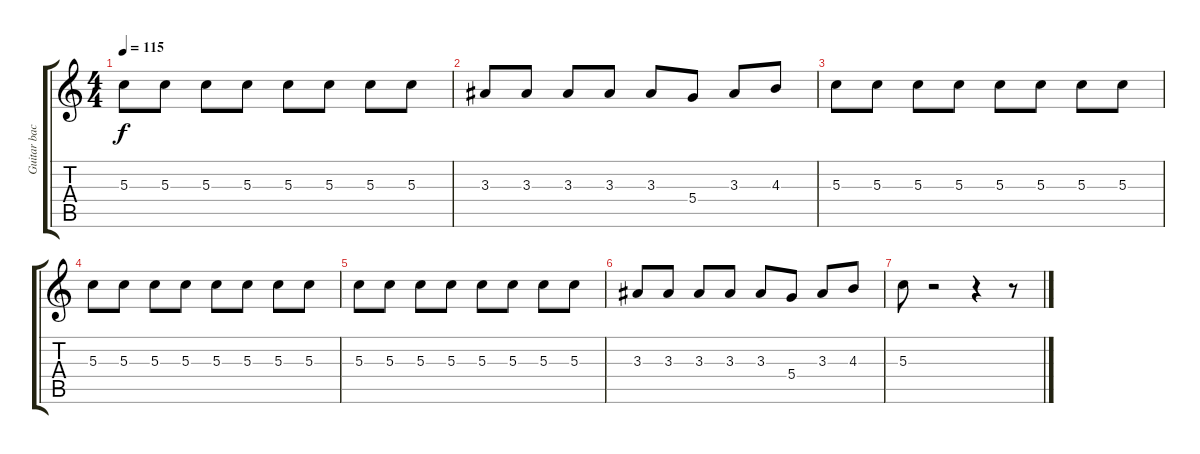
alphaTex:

\track ("Guitar background" "Guitar bac") {instrument electricguitarjazz}
\staff {score tabs}
\tuning (E4 B3 G3 D3 A2 E2) {hide}
\ts (4 4)
\tempo 115
\clef g2
\ks c
5.3.8{dy f} 5.3.8 5.3.8 5.3.8 5.3.8 5.3.8 5.3.8 5.3.8 |
3.3.8 3.3.8 3.3.8 3.3.8 3.3.8 5.4.8 3.3.8 4.3.8 |
5.3.8 5.3.8 5.3.8 5.3.8 5.3.8 5.3.8 5.3.8 5.3.8 |
5.3.8 5.3.8 5.3.8 5.3.8 5.3.8 5.3.8 5.3.8 5.3.8 |
5.3.8 5.3.8 5.3.8 5.3.8 5.3.8 5.3.8 5.3.8 5.3.8 |
3.3.8 3.3.8 3.3.8 3.3.8 3.3.8 5.4.8 3.3.8 4.3.8 |
5.3.8 r.2 r.4 r.8
